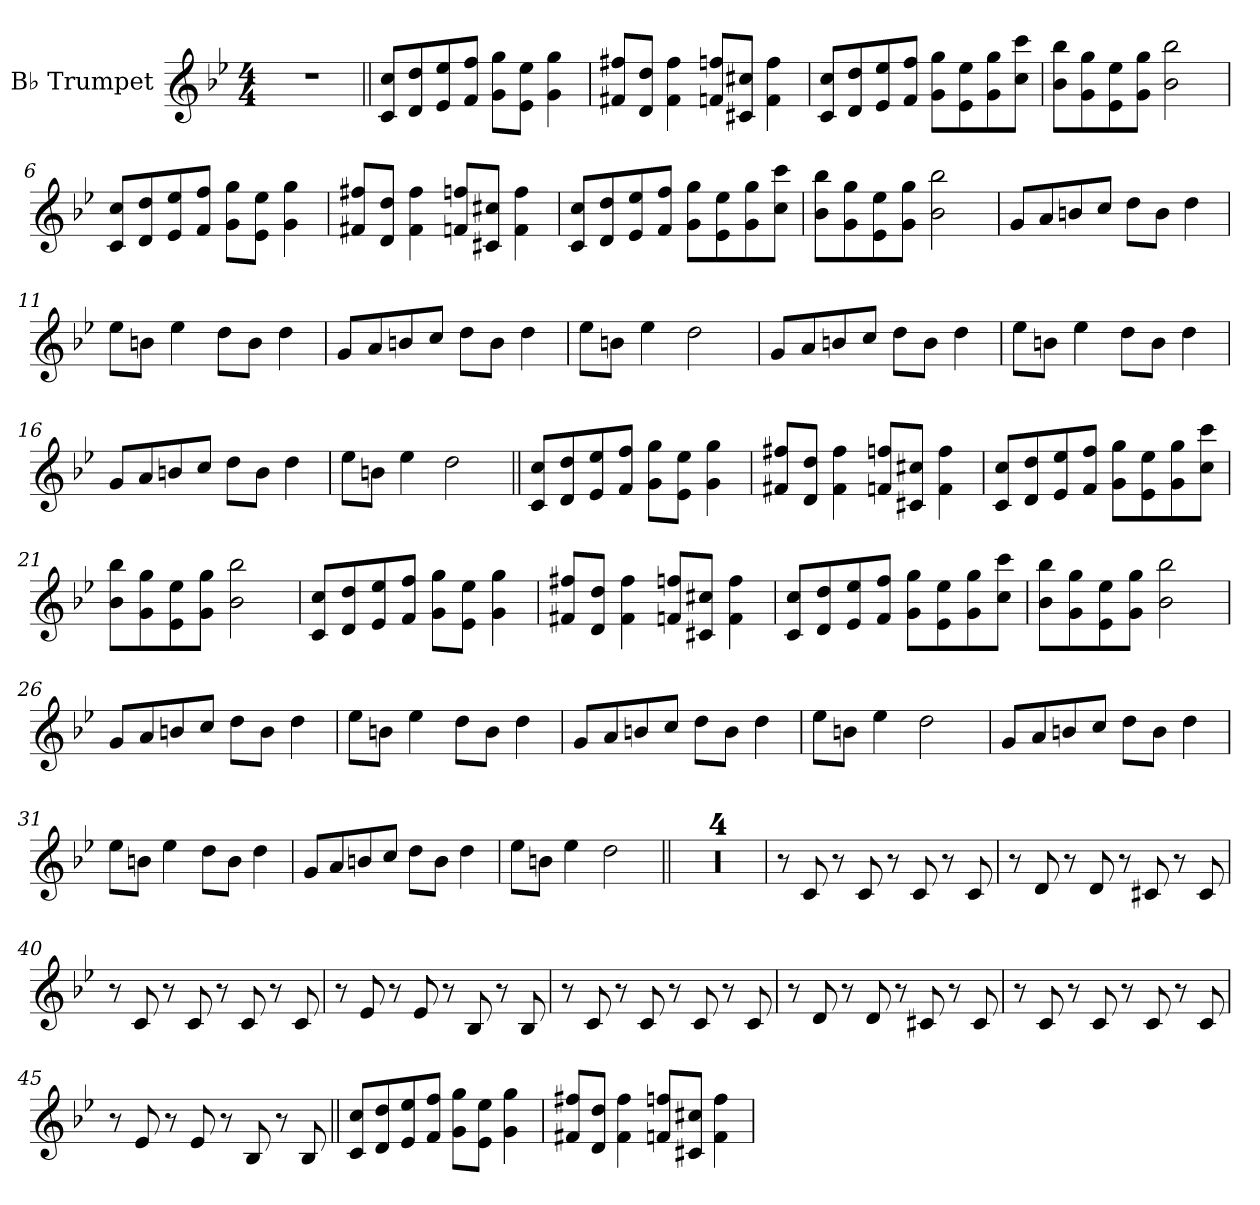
**kern
*part1
*staff1
*I"B♭ Trumpet
*I'B♭ Tp.
*clefG2
*ITrd1c2
*k[b-e-a-d-]
*M4/4
=1
1r
=2||
8B-! 8b-L
8c! 8cc
8d-! 8dd-
8e-! 8ee-J
8f! 8ffL
8d-! 8dd-J
4f! 4ff
=3
8en! 8eenL
8c! 8ccJ
4e! 4ee
8e-X! 8ee-XL
8Bn! 8bnJ
4e-! 4ee-
=4
8B-! 8b-L
8c! 8cc
8d-! 8dd-
8e-! 8ee-J
8f! 8ffL
8d-! 8dd-
8f! 8ff
8b-! 8bb-J
=5
8a-! 8aa-L
8f! 8ff
8d-! 8dd-
8f! 8ffJ
2a-! 2aa-
=6
8B-! 8b-L
8c! 8cc
8d-! 8dd-
8e-! 8ee-J
8f! 8ffL
8d-! 8dd-J
4f! 4ff
=7
8en! 8eenL
8c! 8ccJ
4e! 4ee
8e-X! 8ee-XL
8Bn! 8bnJ
4e-! 4ee-
=8
8B-! 8b-L
8c! 8cc
8d-! 8dd-
8e-! 8ee-J
8f! 8ffL
8d-! 8dd-
8f! 8ff
8b-! 8bb-J
=9
8a-! 8aa-L
8f! 8ff
8d-! 8dd-
8f! 8ffJ
2a-! 2aa-
=10
8fL
8g
8an
8b-J
8ccL
8aJ
4cc
=11
8dd-L
8anJ
4dd-
8ccL
8aJ
4cc
=12
8fL
8g
8an
8b-J
8ccL
8aJ
4cc
=13
8dd-L
8anJ
4dd-
2cc
=14
8fL
8g
8an
8b-J
8ccL
8aJ
4cc
=15
8dd-L
8anJ
4dd-
8ccL
8aJ
4cc
=16
8fL
8g
8an
8b-J
8ccL
8aJ
4cc
=17
8dd-L
8anJ
4dd-
2cc
=18||
8B- 8b-L
8c 8cc
8d- 8dd-
8e- 8ee-J
8f 8ffL
8d- 8dd-J
4f 4ff
=19
8en 8eenL
8c 8ccJ
4e 4ee
8e-X 8ee-XL
8Bn 8bnJ
4e- 4ee-
=20
8B- 8b-L
8c 8cc
8d- 8dd-
8e- 8ee-J
8f 8ffL
8d- 8dd-
8f 8ff
8b- 8bb-J
=21
8a- 8aa-L
8f 8ff
8d- 8dd-
8f 8ffJ
2a- 2aa-
=22
8B- 8b-L
8c 8cc
8d- 8dd-
8e- 8ee-J
8f 8ffL
8d- 8dd-J
4f 4ff
=23
8en 8eenL
8c 8ccJ
4e 4ee
8e-X 8ee-XL
8Bn 8bnJ
4e- 4ee-
=24
8B- 8b-L
8c 8cc
8d- 8dd-
8e- 8ee-J
8f 8ffL
8d- 8dd-
8f 8ff
8b- 8bb-J
=25
8a- 8aa-L
8f 8ff
8d- 8dd-
8f 8ffJ
2a- 2aa-
=26
8fL
8g
8an
8b-J
8ccL
8aJ
4cc
=27
8dd-L
8anJ
4dd-
8ccL
8aJ
4cc
=28
8fL
8g
8an
8b-J
8ccL
8aJ
4cc
=29
8dd-L
8anJ
4dd-
2cc
=30
8fL
8g
8an
8b-J
8ccL
8aJ
4cc
=31
8dd-L
8anJ
4dd-
8ccL
8aJ
4cc
=32
8fL
8g
8an
8b-J
8ccL
8aJ
4cc
=33
8dd-L
8anJ
4dd-
2cc
=34||
1r
=35
1r
=36
1r
=37
1r
=38
8r
8B-!
8r
8B-!
8r
8B-!
8r
8B-!
=39
8r
8c!
8r
8c!
8r
8Bn!
8r
8B!
=40
8r
8B-!
8r
8B-!
8r
8B-!
8r
8B-!
=41
8r
8d-!
8r
8d-!
8r
8A-!
8r
8A-!
=42
8r
8B-!
8r
8B-!
8r
8B-!
8r
8B-!
=43
8r
8c!
8r
8c!
8r
8Bn!
8r
8B!
=44
8r
8B-!
8r
8B-!
8r
8B-!
8r
8B-!
=45
8r
8d-!
8r
8d-!
8r
8A-!
8r
8A-!
=46||
8B- 8b-!L
8c 8cc!
8d- 8dd-!
8e- 8ee-!J
8f 8ff!L
8d- 8dd-!J
4f 4ff!
=47
8en! 8eenL
8c! 8ccJ
4e! 4ee
8e-X! 8ee-XL
8Bn! 8bnJ
4e-! 4ee-
=
*-
